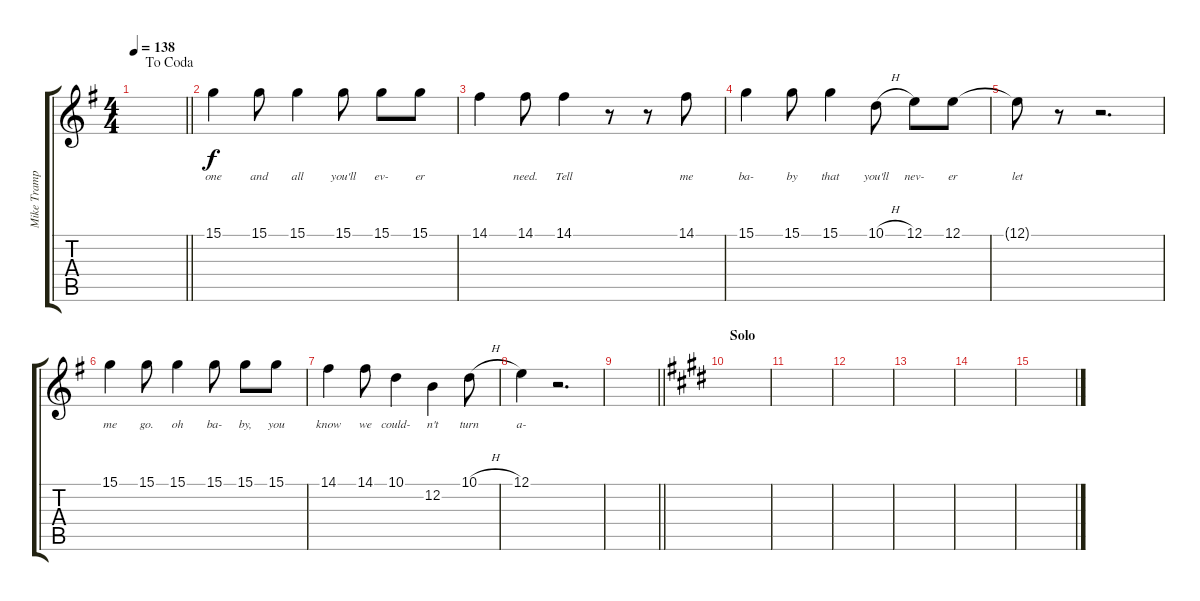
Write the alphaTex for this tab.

\track ("Mike Tramp" "Mike Tramp") {instrument flute}
\staff {score tabs}
\tuning (E4 B3 G3 D3 A2 E2) {hide}
\ts (4 4)
\jump dacoda
\tempo 138
\clef g2
\barLineRight lightlight
\ks g
|
15.1.4{lyrics (0 "one") lyrics (1 "") lyrics (2 "") lyrics (3 "") lyrics (4 "")} 15.1.8{lyrics (0 "and") lyrics (1 "") lyrics (2 "") lyrics (3 "") lyrics (4 "")} 15.1.4{lyrics (0 "all") lyrics (1 "") lyrics (2 "") lyrics (3 "") lyrics (4 "")} 15.1.8{lyrics (0 "you'll") lyrics (1 "") lyrics (2 "") lyrics (3 "") lyrics (4 "")} 15.1.8{lyrics (0 "ev-") lyrics (1 "") lyrics (2 "") lyrics (3 "") lyrics (4 "")} 15.1.8{lyrics (0 "er") lyrics (1 "") lyrics (2 "") lyrics (3 "") lyrics (4 "")} |
14.1.4{lyrics (0 "") lyrics (1 "") lyrics (2 "") lyrics (3 "") lyrics (4 "")} 14.1.8{lyrics (0 "need.") lyrics (1 "") lyrics (2 "") lyrics (3 "") lyrics (4 "")} 14.1.4{lyrics (0 "Tell") lyrics (1 "") lyrics (2 "") lyrics (3 "") lyrics (4 "")} r.8 r.8 14.1.8{lyrics (0 "me") lyrics (1 "") lyrics (2 "") lyrics (3 "") lyrics (4 "")} |
15.1.4{lyrics (0 "ba-") lyrics (1 "") lyrics (2 "") lyrics (3 "") lyrics (4 "")} 15.1.8{lyrics (0 "by") lyrics (1 "") lyrics (2 "") lyrics (3 "") lyrics (4 "")} 15.1.4{lyrics (0 "that") lyrics (1 "") lyrics (2 "") lyrics (3 "") lyrics (4 "")} 10.1{h}.8{lyrics (0 "you'll") lyrics (1 "") lyrics (2 "") lyrics (3 "") lyrics (4 "")} 12.1.8{lyrics (0 "nev-") lyrics (1 "") lyrics (2 "") lyrics (3 "") lyrics (4 "")} 12.1.8{lyrics (0 "er") lyrics (1 "") lyrics (2 "") lyrics (3 "") lyrics (4 "")} |
12.1{t}.8{lyrics (0 "let") lyrics (1 "") lyrics (2 "") lyrics (3 "") lyrics (4 "")} r.8 r.2{d} |
15.1.4{lyrics (0 "me") lyrics (1 "") lyrics (2 "") lyrics (3 "") lyrics (4 "")} 15.1.8{lyrics (0 "go.") lyrics (1 "") lyrics (2 "") lyrics (3 "") lyrics (4 "")} 15.1.4{lyrics (0 "oh") lyrics (1 "") lyrics (2 "") lyrics (3 "") lyrics (4 "")} 15.1.8{lyrics (0 "ba-") lyrics (1 "") lyrics (2 "") lyrics (3 "") lyrics (4 "")} 15.1.8{lyrics (0 "by,") lyrics (1 "") lyrics (2 "") lyrics (3 "") lyrics (4 "")} 15.1.8{lyrics (0 "you") lyrics (1 "") lyrics (2 "") lyrics (3 "") lyrics (4 "")} |
14.1.4{lyrics (0 "know") lyrics (1 "") lyrics (2 "") lyrics (3 "") lyrics (4 "")} 14.1.8{lyrics (0 "we") lyrics (1 "") lyrics (2 "") lyrics (3 "") lyrics (4 "")} 10.1.4{lyrics (0 "could-") lyrics (1 "") lyrics (2 "") lyrics (3 "") lyrics (4 "")} 12.2.4{lyrics (0 "n't") lyrics (1 "") lyrics (2 "") lyrics (3 "") lyrics (4 "")} 10.1{h}.8{lyrics (0 "turn") lyrics (1 "") lyrics (2 "") lyrics (3 "") lyrics (4 "")} |
12.1.4{lyrics (0 "a-") lyrics (1 "") lyrics (2 "") lyrics (3 "") lyrics (4 "")} r.2{d} |
\barLineRight lightlight
|
\section ("" "Solo")
\ks e
|
\ks c#minor
|
|
|
\ks e
|
\ks c#minor
